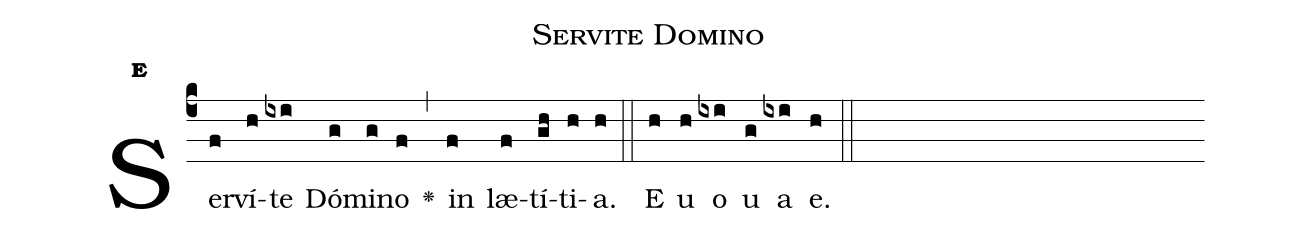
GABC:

name:Servite Domino;
office-part:Antiphona;
mode:e;
%%
initial-style: 1;
name: Servite Domino;
book: Antiphonae & Responsoria/Tomus III, p. 84;
occasion: Psalterium Hebdomada III Feria VI;
office-part: Laudes Ant 3;
user-notes: ;
commentary: ;
annotation: E;
centering-scheme: english;
fontsize: 12;
font: OFLSortsMillGoudy;
height: 11;
width: 4.5;
%%
(c4)Ser(f)ví(h)te(ixi) Dó(g)mi(g)no(f) <v>\greheightstar</v>(,) in(f) læ(f)tí(gh)ti(h)a.(h) (::)
E(h) u(h) o(ixi) u(g) a(ixi) e.(h) (::)
